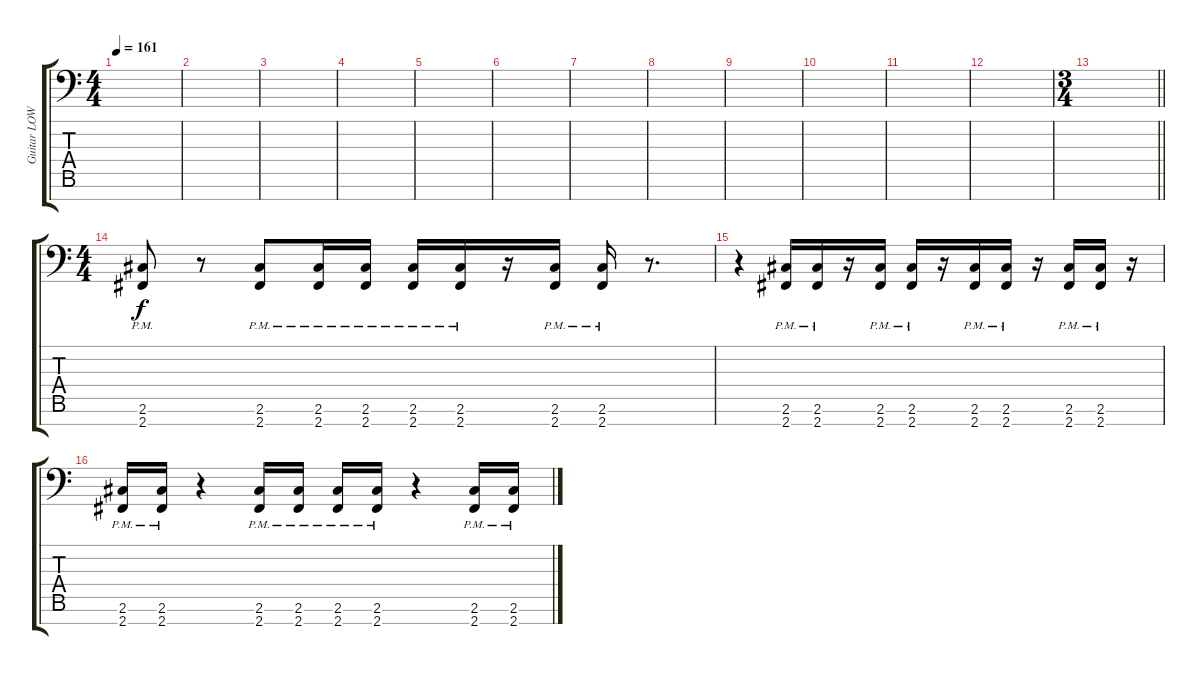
\track ("Guitar LOW RIGHT" "Guitar LOW") {instrument distortionguitar}
\staff {score tabs}
\tuning (B3 Gb3 E3 B2 E2 B1 E1) {hide}
\ts (4 4)
\tempo 161
\clef f4
\ks c
|
|
|
|
|
|
|
|
|
|
|
|
\ts (3 4)
\barLineRight lightlight
|
\ts (4 4)
\section ("" "")
(2.6{pm} 2.7{pm}).8 r.8 (2.6{pm} 2.7{pm}).8 (2.6{pm} 2.7{pm}).16 (2.6{pm} 2.7{pm}).16 (2.6{pm} 2.7{pm}).16 (2.6{pm} 2.7{pm}).16 r.16 (2.6{pm} 2.7{pm}).16 (2.6{pm} 2.7{pm}).16 r.8{d} |
r.4 (2.6{pm} 2.7{pm}).16 (2.6{pm} 2.7{pm}).16 r.16 (2.6{pm} 2.7{pm}).16 (2.6{pm} 2.7{pm}).16 r.16 (2.6{pm} 2.7{pm}).16 (2.6{pm} 2.7{pm}).16 r.16 (2.6{pm} 2.7{pm}).16 (2.6{pm} 2.7{pm}).16 r.16 |
(2.6{pm} 2.7{pm}).16 (2.6{pm} 2.7{pm}).16 r.4 (2.6{pm} 2.7{pm}).16 (2.6{pm} 2.7{pm}).16 (2.6{pm} 2.7{pm}).16 (2.6{pm} 2.7{pm}).16 r.4 (2.6{pm} 2.7{pm}).16 (2.6{pm} 2.7{pm}).16
